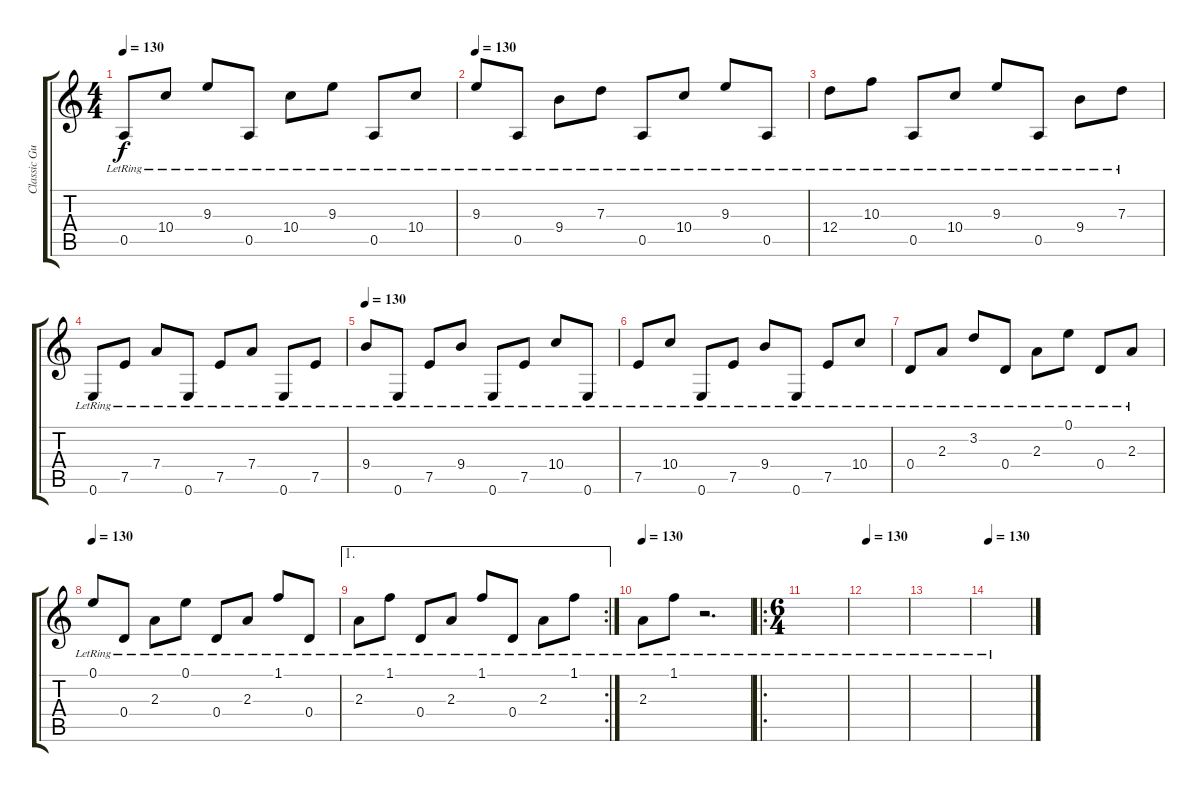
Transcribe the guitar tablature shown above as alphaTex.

\track ("Classic Guitar 1" "Classic Gu") {instrument acousticguitarsteel}
\staff {score tabs}
\tuning (E4 B3 G3 D3 A2 E2) {hide}
\ts (4 4)
\tempo 130
\clef g2
\ks c
0.5{lr}.8{dy f} 10.4{lr}.8 9.3{lr}.8 0.5{lr}.8 10.4{lr}.8 9.3{lr}.8 0.5{lr}.8 10.4{lr}.8 |
\tempo 130
9.3{lr}.8 0.5{lr}.8 9.4{lr}.8 7.3{lr}.8 0.5{lr}.8 10.4{lr}.8 9.3{lr}.8 0.5{lr}.8 |
12.4{lr}.8 10.3{lr}.8 0.5{lr}.8 10.4{lr}.8 9.3{lr}.8 0.5{lr}.8 9.4{lr}.8 7.3{lr}.8 |
0.6{lr}.8 7.5{lr}.8 7.4{lr}.8 0.6{lr}.8 7.5{lr}.8 7.4{lr}.8 0.6{lr}.8 7.5{lr}.8 |
\tempo 130
9.4{lr}.8 0.6{lr}.8 7.5{lr}.8 9.4{lr}.8 0.6{lr}.8 7.5{lr}.8 10.4{lr}.8 0.6{lr}.8 |
7.5{lr}.8 10.4{lr}.8 0.6{lr}.8 7.5{lr}.8 9.4{lr}.8 0.6{lr}.8 7.5{lr}.8 10.4{lr}.8 |
0.4{lr}.8 2.3{lr}.8 3.2{lr}.8 0.4{lr}.8 2.3{lr}.8 0.1{lr}.8 0.4{lr}.8 2.3{lr}.8 |
\tempo 130
0.1{lr}.8 0.4{lr}.8 2.3{lr}.8 0.1{lr}.8 0.4{lr}.8 2.3{lr}.8 1.1{lr}.8 0.4{lr}.8 |
\ae 1
\rc 2
2.3{lr}.8 1.1{lr}.8 0.4{lr}.8 2.3{lr}.8 1.1{lr}.8 0.4{lr}.8 2.3{lr}.8 1.1{lr}.8 |
\tempo 130
2.3{lr}.8 1.1{lr}.8 r.2{d} |
\ro
\ts (6 4)
|
\tempo 130
|
|
\tempo 130
